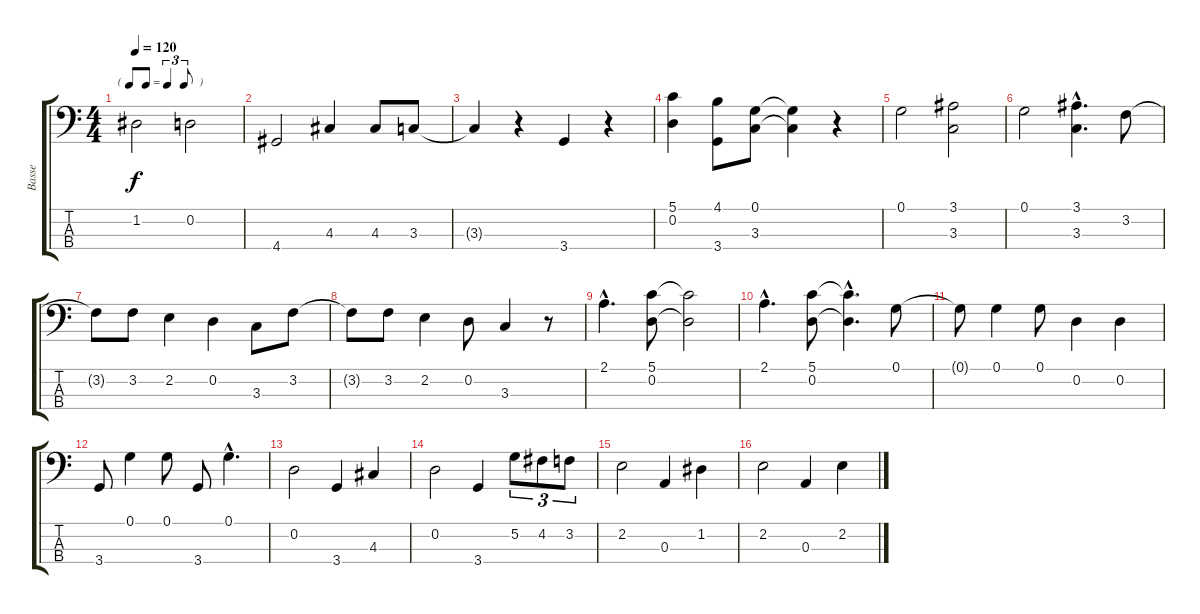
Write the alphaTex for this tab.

\track ("Basse" "Basse") {instrument acousticbass}
\staff {score tabs}
\tuning (G2 D2 A1 E1) {hide}
\ts (4 4)
\tf triplet8th
\tempo 120
\clef f4
\ks c
1.2.2{dy f} 0.2.2 |
4.4.2 4.3.4 4.3.8 3.3.8 |
3.3{t}.4 r.4 3.4.4 r.4 |
(5.1 0.2).4 (4.1 3.4).8 (0.1 3.3).8 (0.1{t} 3.3{t}).4 r.4 |
0.1.2 (3.1 3.3).2 |
0.1.2 (3.1{hac} 3.3{hac}).4{d} 3.2.8 |
3.2{t}.8 3.2.8 2.2.4 0.2.4 3.3.8 3.2.8 |
3.2{t}.8 3.2.8 2.2.4 0.2.8 3.3.4 r.8 |
2.1{hac}.4{d} (5.1 0.2).8 (5.1{t} 0.2{t}).2 |
2.1{hac}.4{d} (5.1 0.2).8 (5.1{hac t} 0.2{hac t}).4{d} 0.1.8 |
0.1{t}.8 0.1.4 0.1.8 0.2.4 0.2.4 |
3.4.8 0.1.4 0.1.8 3.4.8 0.1{hac}.4{d} |
0.2.2 3.4.4 4.3.4 |
0.2.2 3.4.4 5.2.8{tu (3 2)} 4.2.8{tu (3 2)} 3.2.8{tu (3 2)} |
2.2.2 0.3.4 1.2.4 |
2.2.2 0.3.4 2.2.4
